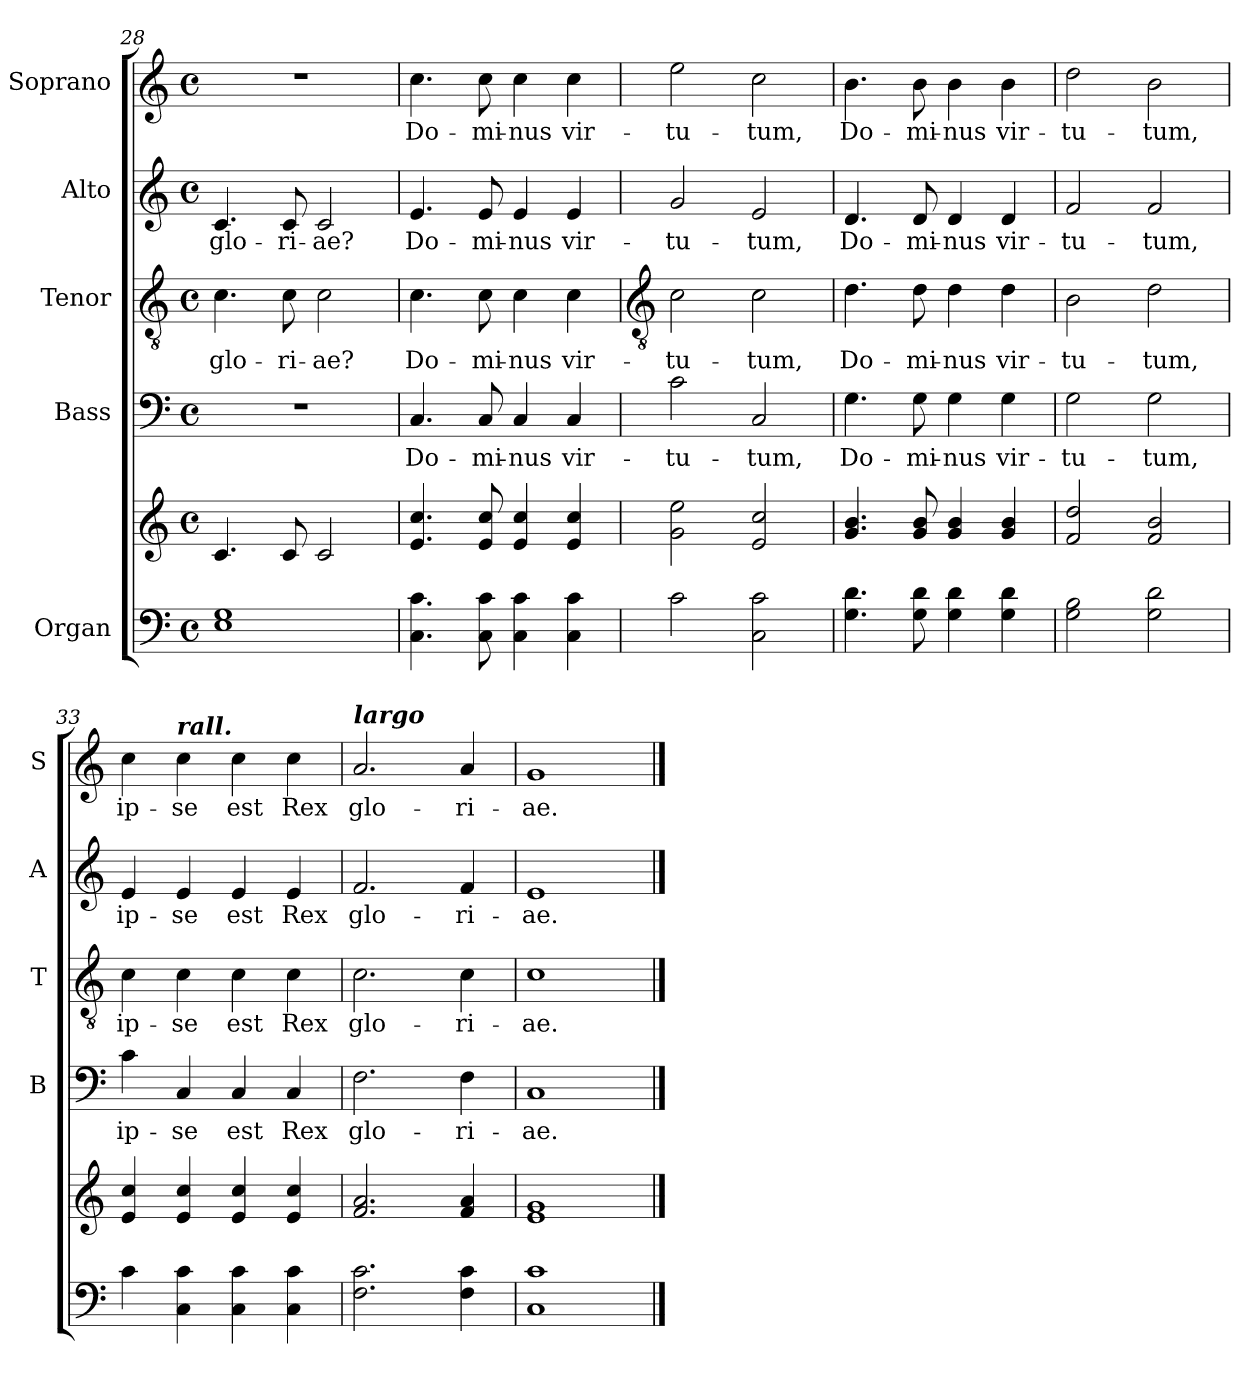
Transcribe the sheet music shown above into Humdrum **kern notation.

**kern	**kern	**kern	**text	**kern	**text	**kern	**text	**kern	**text
*part5	*part5	*part4	*part4	*part3	*part3	*part2	*part2	*part1	*part1
*staff6	*staff5	*staff4	*staff4	*staff3	*staff3	*staff2	*staff2	*staff1	*staff1
*I"Organ	*	*I"Bass	*	*I"Tenor	*	*I"Alto	*	*I"Soprano	*
*	*	*I'B	*	*I'T	*	*I'A	*	*I'S	*
*clefF4	*clefG2	*clefF4	*	*clefGv2	*	*clefG2	*	*clefG2	*
*k[]	*k[]	*k[]	*	*k[]	*	*k[]	*	*k[]	*
*C:	*C:	*C:	*	*C:	*	*C:	*	*C:	*
*M4/4	*M4/4	*M4/4	*	*M4/4	*	*M4/4	*	*M4/4	*
*met(c)	*met(c)	*met(c)	*	*met(c)	*	*met(c)	*	*met(c)	*
=28	=28	=28	=28	=28	=28	=28	=28	=28	=28
*^	*^	*	*	*	*	*	*	*	*
!	!	!	!	!	!	!	!LO:LY:b	!	!LO:LY:b	!	!
1ryy	1E\ 1G\	4.c/	1ryy	1r	.	4.c	glo-	4.c	glo-	1r	.
!	!	!	!	!	!	!	!LO:LY:b	!	!LO:LY:b	!	!
.	.	8c/	.	.	.	8c	-ri-	8c	-ri-	.	.
!	!	!	!	!	!	!	!LO:LY:b	!	!LO:LY:b	!	!
.	.	2c/	.	.	.	2c	-ae?	2c	-ae?	.	.
=29	=29	=29	=29	=29	=29	=29	=29	=29	=29	=29	=29
!	!	!	!	!	!LO:LY:b	!	!LO:LY:b	!	!LO:LY:b	!	!LO:LY:b
1ryy	4.C\ 4.c\	4.e/ 4.cc/	1ryy	4.C	Do-	4.c	Do-	4.e	Do-	4.cc	Do-
!	!	!	!	!	!LO:LY:b	!	!LO:LY:b	!	!LO:LY:b	!	!LO:LY:b
.	8C\ 8c\	8e/ 8cc/	.	8C	-mi-	8c	-mi-	8e	-mi-	8cc	-mi-
!	!	!	!	!	!LO:LY:b	!	!LO:LY:b	!	!LO:LY:b	!	!LO:LY:b
.	4C\ 4c\	4e/ 4cc/	.	4C	-nus	4c	-nus	4e	-nus	4cc	-nus
!	!	!	!	!	!LO:LY:b	!	!LO:LY:b	!	!LO:LY:b	!	!LO:LY:b
.	4C\ 4c\	4e/ 4cc/	.	4C	vir-	4c	vir-	4e	vir-	4cc	vir-
*v	*v	*	*	*	*	*	*	*	*	*	*
*	*v	*v	*	*	*	*	*	*	*	*
!!LO:LB:g=z
=30	=30	=30	=30	=30	=30	=30	=30	=30	=30
*	*	*	*	*clefGv2	*	*	*	*	*
*^	*	*	*	*	*	*	*	*	*
!	!	!	!	!LO:LY:b	!	!LO:LY:b	!	!LO:LY:b	!	!LO:LY:b
*v	*v	*	*	*	*	*	*	*	*	*
2c	2g\ 2ee\	2c	-tu-	2c	-tu-	2g	-tu-	2ee	-tu-
!	!	!	!LO:LY:b	!	!LO:LY:b	!	!LO:LY:b	!	!LO:LY:b
2C 2c	2e 2cc	2C	-tum,	2c	-tum,	2e	-tum,	2cc	-tum,
=31	=31	=31	=31	=31	=31	=31	=31	=31	=31
!	!	!	!LO:LY:b	!	!LO:LY:b	!	!LO:LY:b	!	!LO:LY:b
4.G 4.d	4.g 4.b	4.G	Do-	4.d	Do-	4.d	Do-	4.b	Do-
!	!	!	!LO:LY:b	!	!LO:LY:b	!	!LO:LY:b	!	!LO:LY:b
8G 8d	8g 8b	8G	-mi-	8d	-mi-	8d	-mi-	8b	-mi-
!	!	!	!LO:LY:b	!	!LO:LY:b	!	!LO:LY:b	!	!LO:LY:b
4G 4d	4g 4b	4G	-nus	4d	-nus	4d	-nus	4b	-nus
!	!	!	!LO:LY:b	!	!LO:LY:b	!	!LO:LY:b	!	!LO:LY:b
4G 4d	4g 4b	4G	vir-	4d	vir-	4d	vir-	4b	vir-
=32	=32	=32	=32	=32	=32	=32	=32	=32	=32
!	!	!	!LO:LY:b	!	!LO:LY:b	!	!LO:LY:b	!	!LO:LY:b
2G 2B	2f 2dd	2G	-tu-	2B	-tu-	2f	-tu-	2dd	-tu-
!	!	!	!LO:LY:b	!	!LO:LY:b	!	!LO:LY:b	!	!LO:LY:b
2G 2d	2f 2b	2G	-tum,	2d	-tum,	2f	-tum,	2b	-tum,
=33	=33	=33	=33	=33	=33	=33	=33	=33	=33
!	!	!	!LO:LY:b	!	!LO:LY:b	!	!LO:LY:b	!	!LO:LY:b
4c	4e 4cc	4c	ip-	4c	ip-	4e	ip-	4cc	ip-
!	!	!	!	!	!	!	!	!LO:TX:a:Bi:t=rall.	!
!	!	!	!LO:LY:b	!	!LO:LY:b	!	!LO:LY:b	!	!LO:LY:b
4C 4c	4e 4cc	4C	-se	4c	-se	4e	-se	4cc	-se
!	!	!	!LO:LY:b	!	!LO:LY:b	!	!LO:LY:b	!	!LO:LY:b
4C 4c	4e 4cc	4C	est	4c	est	4e	est	4cc	est
!	!	!	!LO:LY:b	!	!LO:LY:b	!	!LO:LY:b	!	!LO:LY:b
4C 4c	4e 4cc	4C	Rex	4c	Rex	4e	Rex	4cc	Rex
=34	=34	=34	=34	=34	=34	=34	=34	=34	=34
!	!	!	!	!	!	!	!	!LO:TX:a:Bi:t=largo	!
!	!	!	!LO:LY:b	!	!LO:LY:b	!	!LO:LY:b	!	!LO:LY:b
2.F 2.c	2.f 2.a	2.F	glo-	2.c	glo-	2.f	glo-	2.a	glo-
!	!	!	!LO:LY:b	!	!LO:LY:b	!	!LO:LY:b	!	!LO:LY:b
4F 4c	4f 4a	4F	-ri-	4c	-ri-	4f	-ri-	4a	-ri-
=35	=35	=35	=35	=35	=35	=35	=35	=35	=35
!	!	!	!LO:LY:b	!	!LO:LY:b	!	!LO:LY:b	!	!LO:LY:b
1C 1c	1e 1g	1C	-ae.	1c	-ae.	1e	-ae.	1g	-ae.
==	==	==	==	==	==	==	==	==	==
*-	*-	*-	*-	*-	*-	*-	*-	*-	*-
